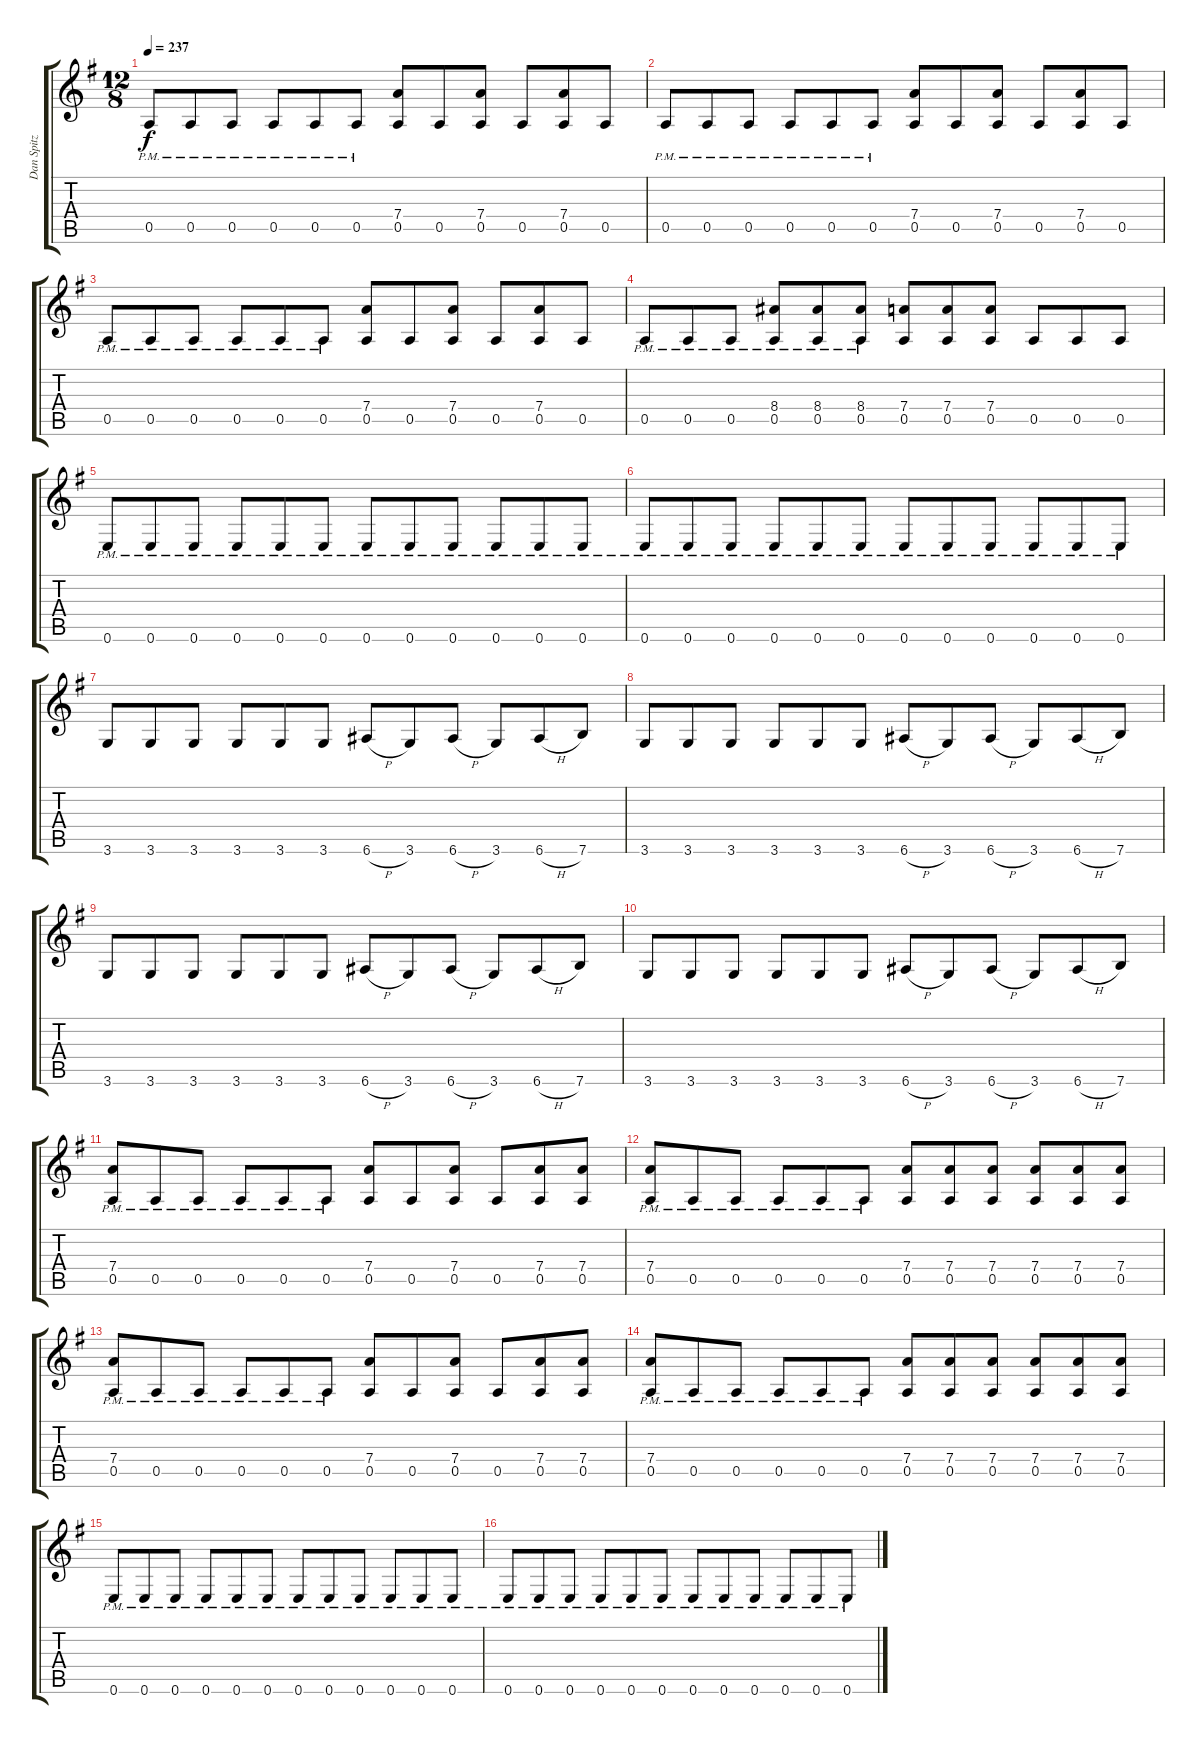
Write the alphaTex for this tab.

\track ("Dan Spitz" "Dan Spitz") {instrument distortionguitar}
\staff {score tabs}
\tuning (E4 B3 G3 D3 A2 E2) {hide}
\ts (12 8)
\tempo 237
\clef g2
\ks g
0.5{pm}.8{dy f} 0.5{pm}.8 0.5{pm}.8 0.5{pm}.8 0.5{pm}.8 0.5{pm}.8 (7.4 0.5).8 0.5.8 (7.4 0.5).8 0.5.8 (7.4 0.5).8 0.5.8 |
0.5{pm}.8 0.5{pm}.8 0.5{pm}.8 0.5{pm}.8 0.5{pm}.8 0.5{pm}.8 (7.4 0.5).8 0.5.8 (7.4 0.5).8 0.5.8 (7.4 0.5).8 0.5.8 |
0.5{pm}.8 0.5{pm}.8 0.5{pm}.8 0.5{pm}.8 0.5{pm}.8 0.5{pm}.8 (7.4 0.5).8 0.5.8 (7.4 0.5).8 0.5.8 (7.4 0.5).8 0.5.8 |
0.5{pm}.8 0.5{pm}.8 0.5{pm}.8 (8.4{pm} 0.5{pm}).8 (8.4{pm} 0.5{pm}).8 (8.4{pm} 0.5{pm}).8 (7.4 0.5).8 (7.4 0.5).8 (7.4 0.5).8 0.5.8 0.5.8 0.5.8 |
0.6{pm}.8 0.6{pm}.8 0.6{pm}.8 0.6{pm}.8 0.6{pm}.8 0.6{pm}.8 0.6{pm}.8 0.6{pm}.8 0.6{pm}.8 0.6{pm}.8 0.6{pm}.8 0.6{pm}.8 |
0.6{pm}.8 0.6{pm}.8 0.6{pm}.8 0.6{pm}.8 0.6{pm}.8 0.6{pm}.8 0.6{pm}.8 0.6{pm}.8 0.6{pm}.8 0.6{pm}.8 0.6{pm}.8 0.6{pm}.8 |
3.6.8 3.6.8 3.6.8 3.6.8 3.6.8 3.6.8 6.6{h}.8 3.6.8 6.6{h}.8 3.6.8 6.6{h}.8 7.6.8 |
3.6.8 3.6.8 3.6.8 3.6.8 3.6.8 3.6.8 6.6{h}.8 3.6.8 6.6{h}.8 3.6.8 6.6{h}.8 7.6.8 |
3.6.8 3.6.8 3.6.8 3.6.8 3.6.8 3.6.8 6.6{h}.8 3.6.8 6.6{h}.8 3.6.8 6.6{h}.8 7.6.8 |
3.6.8 3.6.8 3.6.8 3.6.8 3.6.8 3.6.8 6.6{h}.8 3.6.8 6.6{h}.8 3.6.8 6.6{h}.8 7.6.8 |
(7.4{pm} 0.5{pm}).8 0.5{pm}.8 0.5{pm}.8 0.5{pm}.8 0.5{pm}.8 0.5{pm}.8 (7.4 0.5).8 0.5.8 (7.4 0.5).8 0.5.8 (7.4 0.5).8 (7.4 0.5).8 |
(7.4{pm} 0.5{pm}).8 0.5{pm}.8 0.5{pm}.8 0.5{pm}.8 0.5{pm}.8 0.5{pm}.8 (7.4 0.5).8 (7.4 0.5).8 (7.4 0.5).8 (7.4 0.5).8 (7.4 0.5).8 (7.4 0.5).8 |
(7.4{pm} 0.5{pm}).8 0.5{pm}.8 0.5{pm}.8 0.5{pm}.8 0.5{pm}.8 0.5{pm}.8 (7.4 0.5).8 0.5.8 (7.4 0.5).8 0.5.8 (7.4 0.5).8 (7.4 0.5).8 |
(7.4{pm} 0.5{pm}).8 0.5{pm}.8 0.5{pm}.8 0.5{pm}.8 0.5{pm}.8 0.5{pm}.8 (7.4 0.5).8 (7.4 0.5).8 (7.4 0.5).8 (7.4 0.5).8 (7.4 0.5).8 (7.4 0.5).8 |
0.6{pm}.8 0.6{pm}.8 0.6{pm}.8 0.6{pm}.8 0.6{pm}.8 0.6{pm}.8 0.6{pm}.8 0.6{pm}.8 0.6{pm}.8 0.6{pm}.8 0.6{pm}.8 0.6{pm}.8 |
0.6{pm}.8 0.6{pm}.8 0.6{pm}.8 0.6{pm}.8 0.6{pm}.8 0.6{pm}.8 0.6{pm}.8 0.6{pm}.8 0.6{pm}.8 0.6{pm}.8 0.6{pm}.8 0.6{pm}.8
